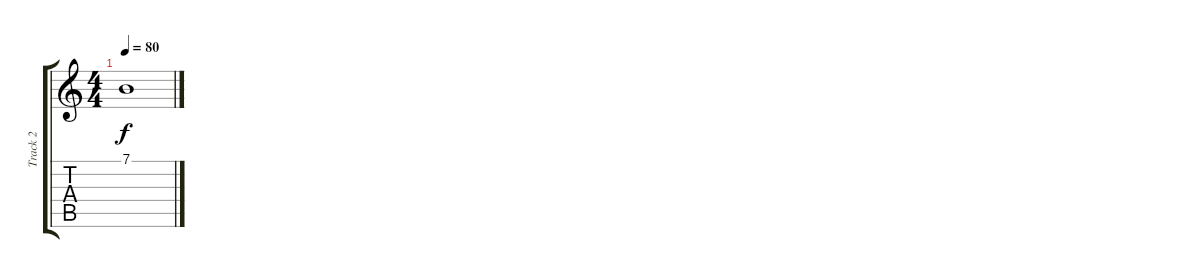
\track ("Track 2" "Track 2") {instrument flute}
\staff {score tabs}
\tuning (E4 B3 G3 D3 A2 E2) {hide}
\ts (4 4)
\tempo 80
\clef g2
\ks c
7.1.1{dy f}
